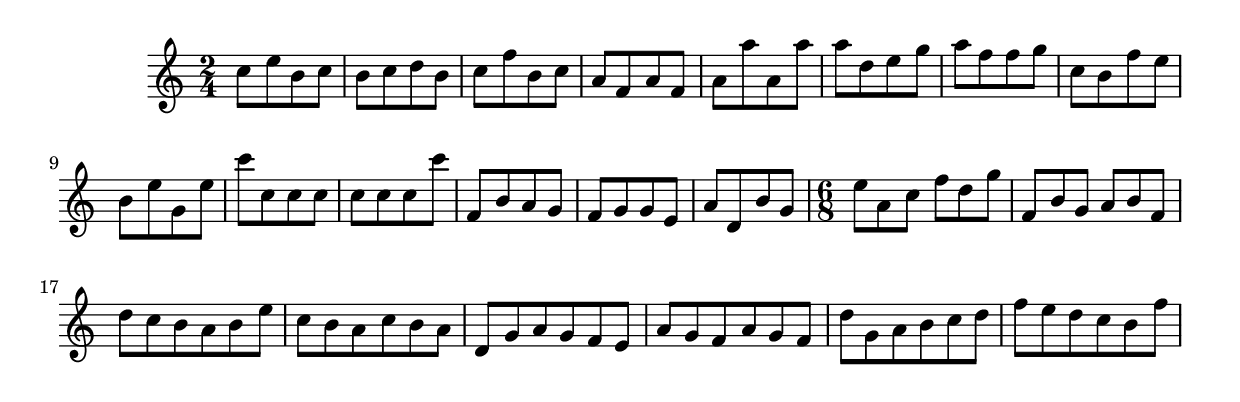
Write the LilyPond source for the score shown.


\version "2.6.0"
\header{

texidoc = "Fully concave beams should be horizontal. Informally spoken,
  concave refers to the shape of the notes that are opposite a
  beam. If an up-beam has high notes on its center stems, then we call
  it concave.


  If a beam is fails a test, the desired slope is printed
next to it."
}


resetMeasure = \set Score.measurePosition = #(ly:make-moment 0 1)

% examples from 
rossFourBeams =\relative c'' {
  \time 2/4
  c8[ e b c]
  b[ c d b]
  c[ f b, c]

  a[ f a f] a[ a' a, a']
  a[ d, e g] a[ f f g]
  c,[ b f' e]
  b[ e g, e']
  c'[ c, c c]
  c[ c c c']
  f,,[ b a g]
  f[g g e]
  a[ d, b' g]
  }
rossThreeBeams = \relative c'' {
  \time 6/8
  e[ a, c] f[ d g]
  f,[ b g] a[ b f]
  d'[ c b a b e]
  c[ b a c b a]
  d,[ g a g f e ]
  a[ g f a g f]
  d'[ g, a b c d]
  f[ e d c b f']
}

rossBeams = \relative c'' {
  \rossFourBeams
  \rossThreeBeams
  }




#(define (<> x y) (not (= x  y)))
\score{
   \new Voice {
     \override Beam #'position-callbacks = #(check-slope-callbacks =)
     \rossBeams
     
   }
  \layout{
    raggedright = ##t
    #(define debug-beam-quanting #t)
  }
}


